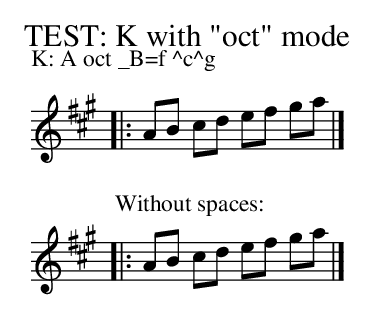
X:1
T: TEST: K with "oct" mode
P: With spaces:
P: K: A oct _B=f ^c^g % A zengule
K: A oct _B=f ^c^g % A zengule
|: AB cd ef ga |]
P: Without spaces:
P: K: Aoct_B=f^c^g % A zengule
K: Aoct_B=f^c^g % A zengule
|: AB cd ef ga |]
